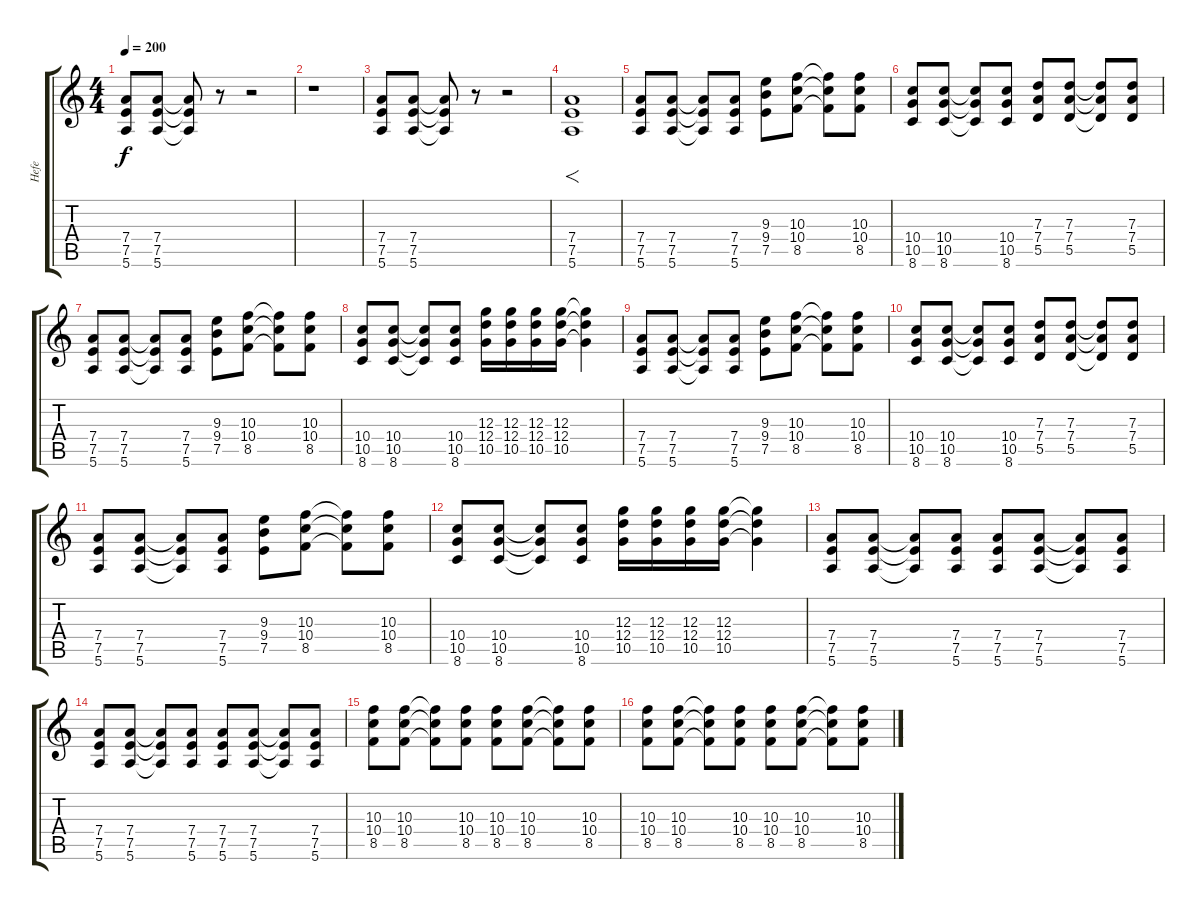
\track ("Hefe" "Hefe") {instrument distortionguitar}
\staff {score tabs}
\tuning (E4 B3 G3 D3 A2 E2) {hide}
\ts (4 4)
\tempo 200
\clef g2
\ks c
(7.4 7.5 5.6).8{dy f} (7.4 7.5 5.6).8 (7.4{t} 7.5{t} 5.6{t}).8 r.8 r.2 |
r.1 |
(7.4 7.5 5.6).8 (7.4 7.5 5.6).8 (7.4{t} 7.5{t} 5.6{t}).8 r.8 r.2 |
(7.4 7.5 5.6).1{f} |
(7.4 7.5 5.6).8 (7.4 7.5 5.6).8 (7.4{t} 7.5{t} 5.6{t}).8 (7.4 7.5 5.6).8 (9.3 9.4 7.5).8 (10.3 10.4 8.5).8 (10.3{t} 10.4{t} 8.5{t}).8 (10.3 10.4 8.5).8 |
(10.4 10.5 8.6).8 (10.4 10.5 8.6).8 (10.4{t} 10.5{t} 8.6{t}).8 (10.4 10.5 8.6).8 (7.3 7.4 5.5).8 (7.3 7.4 5.5).8 (7.3{t} 7.4{t} 5.5{t}).8 (7.3 7.4 5.5).8 |
(7.4 7.5 5.6).8 (7.4 7.5 5.6).8 (7.4{t} 7.5{t} 5.6{t}).8 (7.4 7.5 5.6).8 (9.3 9.4 7.5).8 (10.3 10.4 8.5).8 (10.3{t} 10.4{t} 8.5{t}).8 (10.3 10.4 8.5).8 |
(10.4 10.5 8.6).8 (10.4 10.5 8.6).8 (10.4{t} 10.5{t} 8.6{t}).8 (10.4 10.5 8.6).8 (12.3 12.4 10.5).16 (12.3 12.4 10.5).16 (12.3 12.4 10.5).16 (12.3 12.4 10.5).16 (12.3{t} 12.4{t} 10.5{t}).4 |
(7.4 7.5 5.6).8 (7.4 7.5 5.6).8 (7.4{t} 7.5{t} 5.6{t}).8 (7.4 7.5 5.6).8 (9.3 9.4 7.5).8 (10.3 10.4 8.5).8 (10.3{t} 10.4{t} 8.5{t}).8 (10.3 10.4 8.5).8 |
(10.4 10.5 8.6).8 (10.4 10.5 8.6).8 (10.4{t} 10.5{t} 8.6{t}).8 (10.4 10.5 8.6).8 (7.3 7.4 5.5).8 (7.3 7.4 5.5).8 (7.3{t} 7.4{t} 5.5{t}).8 (7.3 7.4 5.5).8 |
(7.4 7.5 5.6).8 (7.4 7.5 5.6).8 (7.4{t} 7.5{t} 5.6{t}).8 (7.4 7.5 5.6).8 (9.3 9.4 7.5).8 (10.3 10.4 8.5).8 (10.3{t} 10.4{t} 8.5{t}).8 (10.3 10.4 8.5).8 |
(10.4 10.5 8.6).8 (10.4 10.5 8.6).8 (10.4{t} 10.5{t} 8.6{t}).8 (10.4 10.5 8.6).8 (12.3 12.4 10.5).16 (12.3 12.4 10.5).16 (12.3 12.4 10.5).16 (12.3 12.4 10.5).16 (12.3{t} 12.4{t} 10.5{t}).4 |
(7.4 7.5 5.6).8 (7.4 7.5 5.6).8 (7.4{t} 7.5{t} 5.6{t}).8 (7.4 7.5 5.6).8 (7.4 7.5 5.6).8 (7.4 7.5 5.6).8 (7.4{t} 7.5{t} 5.6{t}).8 (7.4 7.5 5.6).8 |
(7.4 7.5 5.6).8 (7.4 7.5 5.6).8 (7.4{t} 7.5{t} 5.6{t}).8 (7.4 7.5 5.6).8 (7.4 7.5 5.6).8 (7.4 7.5 5.6).8 (7.4{t} 7.5{t} 5.6{t}).8 (7.4 7.5 5.6).8 |
(10.3 10.4 8.5).8 (10.3 10.4 8.5).8 (10.3{t} 10.4{t} 8.5{t}).8 (10.3 10.4 8.5).8 (10.3 10.4 8.5).8 (10.3 10.4 8.5).8 (10.3{t} 10.4{t} 8.5{t}).8 (10.3 10.4 8.5).8 |
(10.3 10.4 8.5).8 (10.3 10.4 8.5).8 (10.3{t} 10.4{t} 8.5{t}).8 (10.3 10.4 8.5).8 (10.3 10.4 8.5).8 (10.3 10.4 8.5).8 (10.3{t} 10.4{t} 8.5{t}).8 (10.3 10.4 8.5).8
